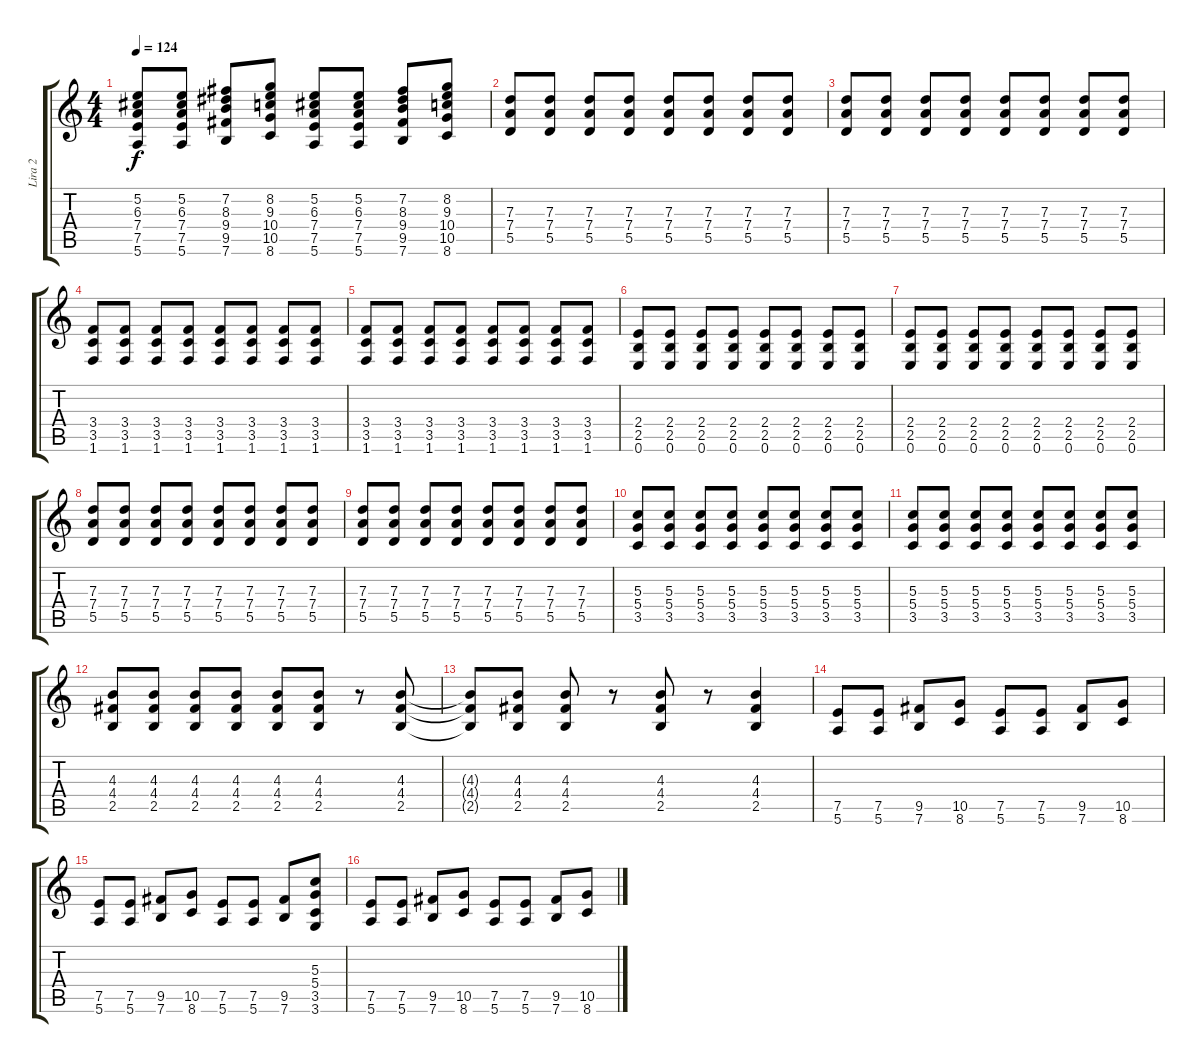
\track ("Lira 2" "Lira 2") {instrument overdrivenguitar}
\staff {score tabs}
\tuning (E4 B3 G3 D3 A2 E2) {hide}
\ts (4 4)
\tempo 124
\clef g2
\ks c
(5.2 6.3 7.4 7.5 5.6).8{dy f} (5.2 6.3 7.4 7.5 5.6).8 (7.2 8.3 9.4 9.5 7.6).8 (8.2 9.3 10.4 10.5 8.6).8 (5.2 6.3 7.4 7.5 5.6).8 (5.2 6.3 7.4 7.5 5.6).8 (7.2 8.3 9.4 9.5 7.6).8 (8.2 9.3 10.4 10.5 8.6).8 |
(7.3 7.4 5.5).8 (7.3 7.4 5.5).8 (7.3 7.4 5.5).8 (7.3 7.4 5.5).8 (7.3 7.4 5.5).8 (7.3 7.4 5.5).8 (7.3 7.4 5.5).8 (7.3 7.4 5.5).8 |
(7.3 7.4 5.5).8 (7.3 7.4 5.5).8 (7.3 7.4 5.5).8 (7.3 7.4 5.5).8 (7.3 7.4 5.5).8 (7.3 7.4 5.5).8 (7.3 7.4 5.5).8 (7.3 7.4 5.5).8 |
(3.4 3.5 1.6).8 (3.4 3.5 1.6).8 (3.4 3.5 1.6).8 (3.4 3.5 1.6).8 (3.4 3.5 1.6).8 (3.4 3.5 1.6).8 (3.4 3.5 1.6).8 (3.4 3.5 1.6).8 |
(3.4 3.5 1.6).8 (3.4 3.5 1.6).8 (3.4 3.5 1.6).8 (3.4 3.5 1.6).8 (3.4 3.5 1.6).8 (3.4 3.5 1.6).8 (3.4 3.5 1.6).8 (3.4 3.5 1.6).8 |
(2.4 2.5 0.6).8 (2.4 2.5 0.6).8 (2.4 2.5 0.6).8 (2.4 2.5 0.6).8 (2.4 2.5 0.6).8 (2.4 2.5 0.6).8 (2.4 2.5 0.6).8 (2.4 2.5 0.6).8 |
(2.4 2.5 0.6).8 (2.4 2.5 0.6).8 (2.4 2.5 0.6).8 (2.4 2.5 0.6).8 (2.4 2.5 0.6).8 (2.4 2.5 0.6).8 (2.4 2.5 0.6).8 (2.4 2.5 0.6).8 |
(7.3 7.4 5.5).8 (7.3 7.4 5.5).8 (7.3 7.4 5.5).8 (7.3 7.4 5.5).8 (7.3 7.4 5.5).8 (7.3 7.4 5.5).8 (7.3 7.4 5.5).8 (7.3 7.4 5.5).8 |
(7.3 7.4 5.5).8 (7.3 7.4 5.5).8 (7.3 7.4 5.5).8 (7.3 7.4 5.5).8 (7.3 7.4 5.5).8 (7.3 7.4 5.5).8 (7.3 7.4 5.5).8 (7.3 7.4 5.5).8 |
(5.3 5.4 3.5).8 (5.3 5.4 3.5).8 (5.3 5.4 3.5).8 (5.3 5.4 3.5).8 (5.3 5.4 3.5).8 (5.3 5.4 3.5).8 (5.3 5.4 3.5).8 (5.3 5.4 3.5).8 |
(5.3 5.4 3.5).8 (5.3 5.4 3.5).8 (5.3 5.4 3.5).8 (5.3 5.4 3.5).8 (5.3 5.4 3.5).8 (5.3 5.4 3.5).8 (5.3 5.4 3.5).8 (5.3 5.4 3.5).8 |
(4.3 4.4 2.5).8 (4.3 4.4 2.5).8 (4.3 4.4 2.5).8 (4.3 4.4 2.5).8 (4.3 4.4 2.5).8 (4.3 4.4 2.5).8 r.8 (4.3 4.4 2.5).8 |
(4.3{t} 4.4{t} 2.5{t}).8 (4.3 4.4 2.5).8 (4.3 4.4 2.5).8 r.8 (4.3 4.4 2.5).8 r.8 (4.3 4.4 2.5).4 |
(7.5 5.6).8{instrument electricguitarmuted} (7.5 5.6).8 (9.5 7.6).8 (10.5 8.6).8 (7.5 5.6).8 (7.5 5.6).8 (9.5 7.6).8 (10.5 8.6).8 |
(7.5 5.6).8 (7.5 5.6).8 (9.5 7.6).8 (10.5 8.6).8 (7.5 5.6).8 (7.5 5.6).8 (9.5 7.6).8 (5.3 5.4 3.5 3.6).8{instrument overdrivenguitar} |
(7.5 5.6).8{instrument electricguitarmuted} (7.5 5.6).8 (9.5 7.6).8 (10.5 8.6).8 (7.5 5.6).8 (7.5 5.6).8 (9.5 7.6).8 (10.5 8.6).8
